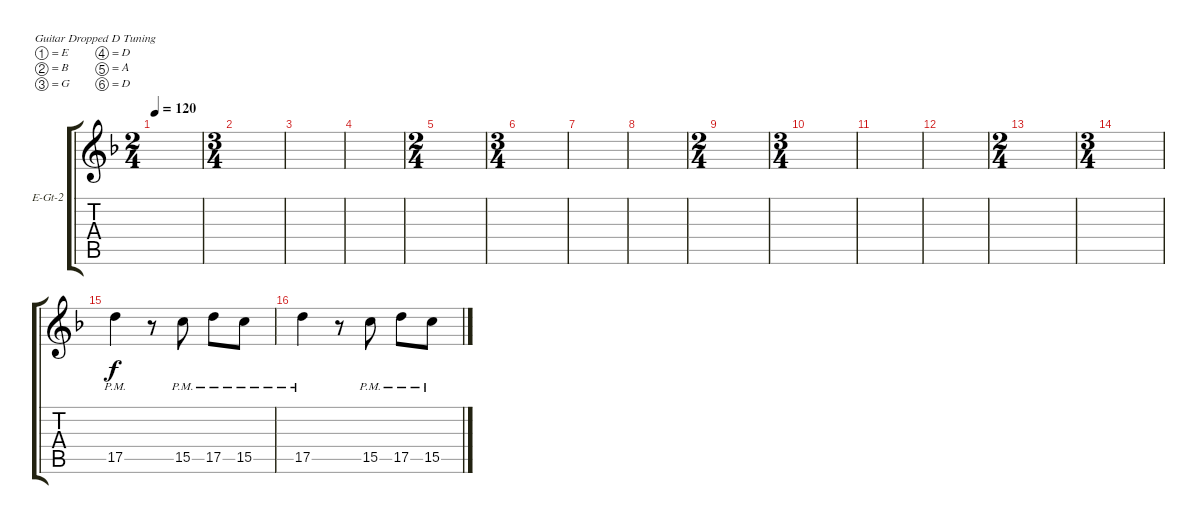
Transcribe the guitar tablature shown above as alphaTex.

\defaultSystemsLayout 4
\bracketExtendMode groupsimilarinstruments
\firstSystemTrackNameOrientation horizontal
\otherSystemsTrackNameOrientation horizontal
\track ("Electric Guitar 2" "E-Gt-2") {instrument electricguitarclean}
\staff {score tabs}
\tuning (E4 B3 G3 D3 A2 D2)
\ts (2 4)
\tempo 120
\clef g2
\ks f
|
\ts (3 4)
|
|
|
\ts (2 4)
|
\ts (3 4)
|
|
|
\ts (2 4)
|
\ts (3 4)
|
|
|
\ts (2 4)
|
\ts (3 4)
|
17.5{pm}.4 r.8 15.5{pm}.8 17.5{pm}.8 15.5{pm}.8 |
17.5{pm}.4 r.8 15.5{pm}.8 17.5{pm}.8 15.5{pm}.8
